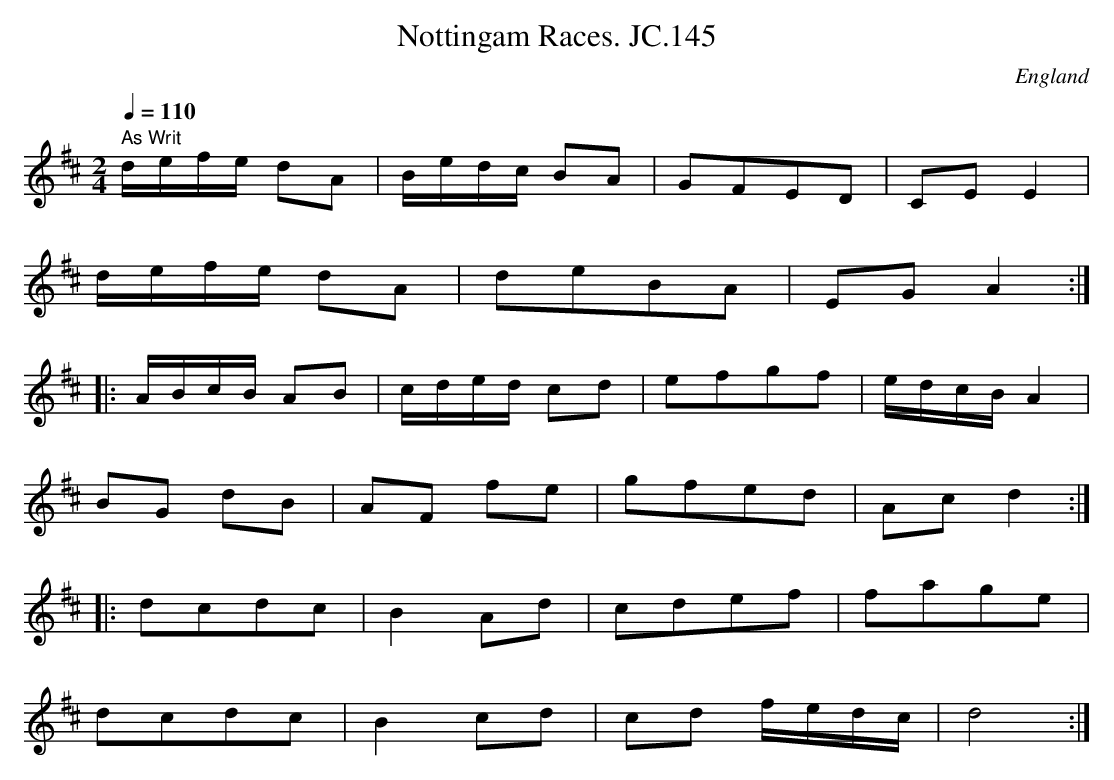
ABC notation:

X:1
T:Nottingam Races. JC.145
L:1/8
M:2/4
O:England
Q:1/4=110
K:D
" As Writ"d/e/f/e/ dA|\
B/e/d/c/ BA|GFED|CEE2|!
d/e/f/e/ dA|deBA|EGA2:|!
|:A/B/c/B/ AB|c/d/e/d/ cd|efgf|e/d/c/B/A2|!
BG dB|AF fe|gfed|Acd2:|!
|:dcdc|B2Ad|cdef|fage|!
dcdc|B2cd|cd f/e/d/c/|d4:|
